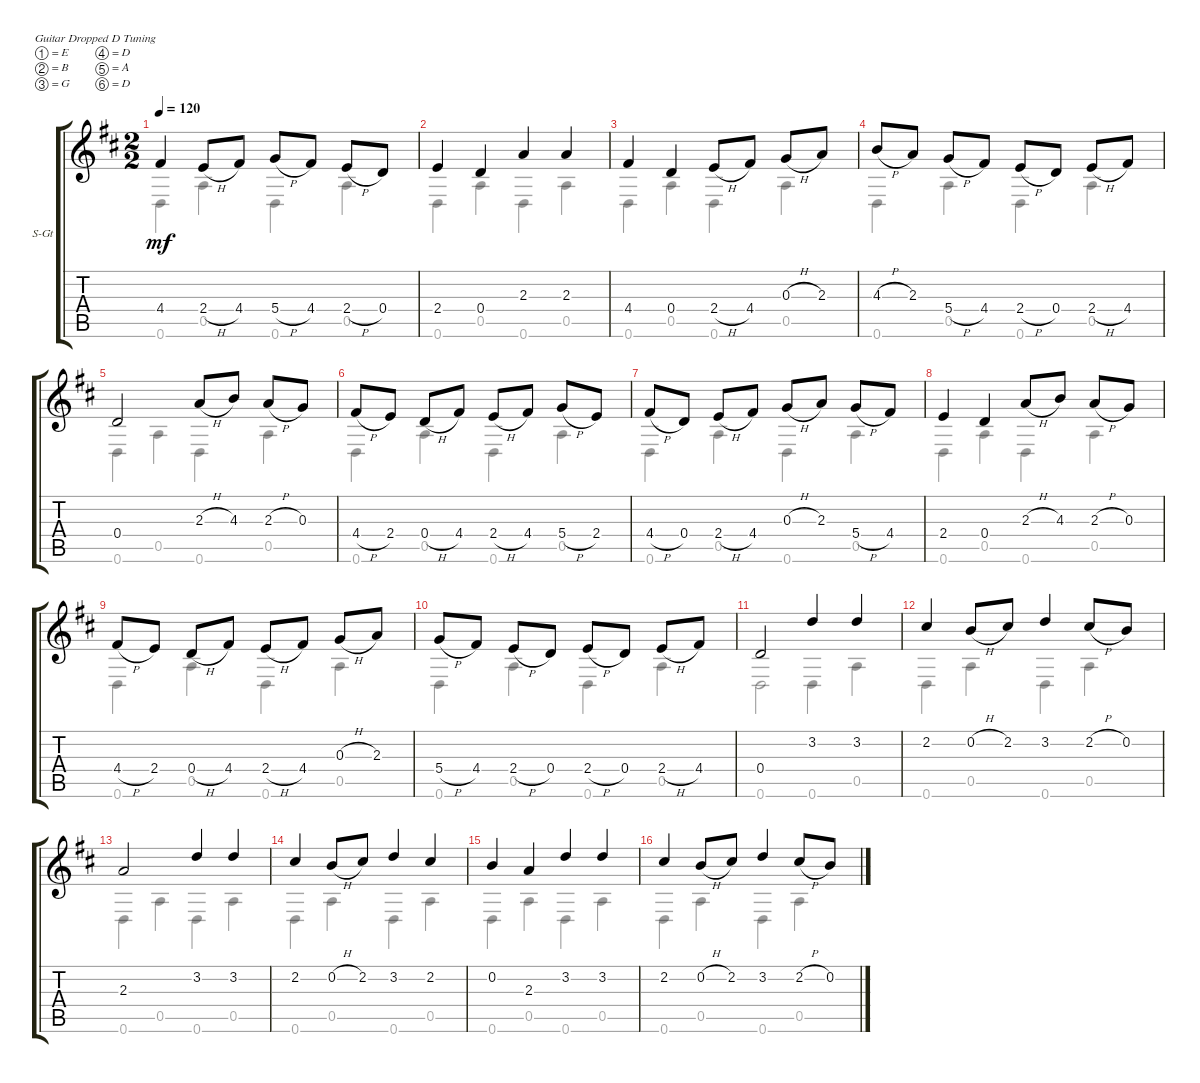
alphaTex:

\defaultSystemsLayout 4
\bracketExtendMode groupsimilarinstruments
\firstSystemTrackNameOrientation horizontal
\otherSystemsTrackNameOrientation horizontal
\track ("Steel Guitar" "S-Gt") {instrument acousticguitarsteel}
\staff {score tabs}
\tuning (E4 B3 G3 D3 A2 D2)
\voice
\ts (2 2)
\tempo 120
\clef g2
\ks d
4.4.4{dy mf} 2.4{h}.8 4.4.8 5.4{h}.8 4.4.8 2.4{h}.8 0.4.8 |
2.4.4 0.4.4 2.3.4 2.3.4 |
4.4.4 0.4.4 2.4{h}.8 4.4.8 0.3{h}.8 2.3.8 |
4.3{h}.8 2.3.8 5.4{h}.8 4.4.8 2.4{h}.8 0.4.8 2.4{h}.8 4.4.8 |
0.4.2 2.3{h}.8 4.3.8 2.3{h}.8 0.3.8 |
4.4{h}.8 2.4.8 0.4{h}.8 4.4.8 2.4{h}.8 4.4.8 5.4{h}.8 2.4.8 |
4.4{h}.8 0.4.8 2.4{h}.8 4.4.8 0.3{h}.8 2.3.8 5.4{h}.8 4.4.8 |
2.4.4 0.4.4 2.3{h}.8 4.3.8 2.3{h}.8 0.3.8 |
4.4{h}.8 2.4.8 0.4{h}.8 4.4.8 2.4{h}.8 4.4.8 0.3{h}.8 2.3.8 |
5.4{h}.8 4.4.8 2.4{h}.8 0.4.8 2.4{h}.8 0.4.8 2.4{h}.8 4.4.8 |
0.4.2 3.2.4 3.2.4 |
2.2.4 0.2{h}.8 2.2.8 3.2.4 2.2{h}.8 0.2.8 |
2.3.2 3.2.4 3.2.4 |
2.2.4 0.2{h}.8 2.2.8 3.2.4 2.2.4 |
0.2.4 2.3.4 3.2.4 3.2.4 |
2.2.4 0.2{h}.8 2.2.8 3.2.4 2.2{h}.8 0.2.8
\voice
\clef g2
\ottava regular
\simile none
\ks d
0.6.4{dy mf} 0.5.4 0.6.4 0.5.4 |
0.6.4 0.5.4 0.6.4 0.5.4 |
0.6.4 0.5.4 0.6.4 0.5.4 |
0.6.4 0.5.4 0.6.4 0.5.4 |
0.6.4 0.5.4 0.6.4 0.5.4 |
0.6.4 0.5.4 0.6.4 0.5.4 |
0.6.4 0.5.4 0.6.4 0.5.4 |
0.6.4 0.5.4 0.6.4 0.5.4 |
0.6.4 0.5.4 0.6.4 0.5.4 |
0.6.4 0.5.4 0.6.4 0.5.4 |
0.6.2 0.6.4 0.5.4 |
0.6.4 0.5.4 0.6.4 0.5.4 |
0.6.4 0.5.4 0.6.4 0.5.4 |
0.6.4 0.5.4 0.6.4 0.5.4 |
0.6.4 0.5.4 0.6.4 0.5.4 |
0.6.4 0.5.4 0.6.4 0.5.4
